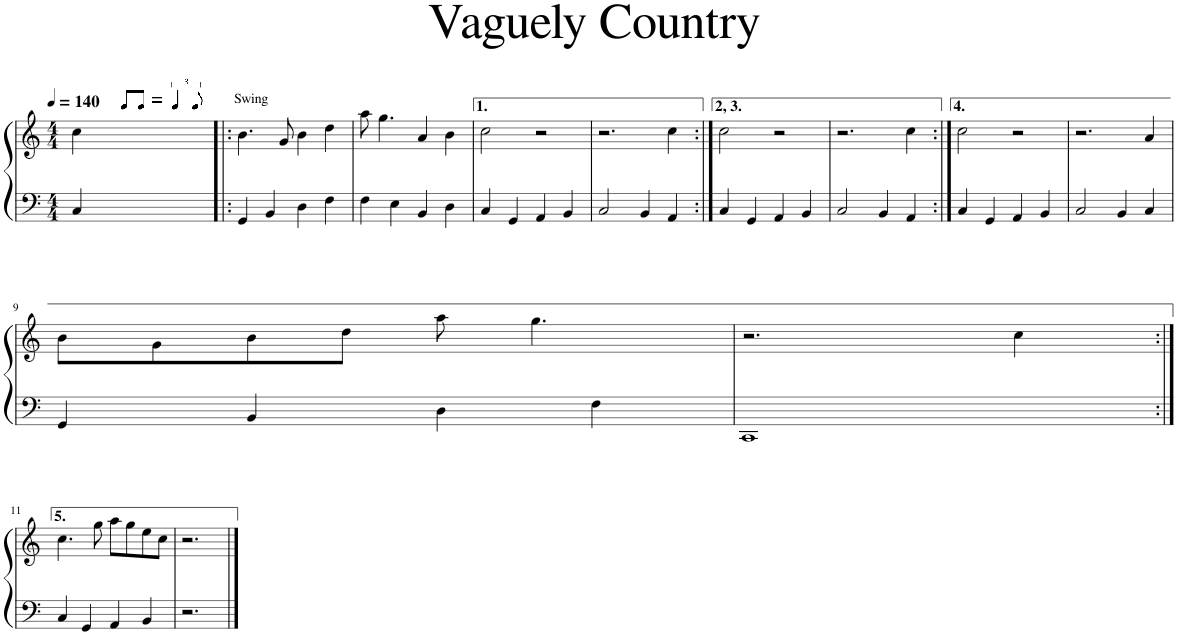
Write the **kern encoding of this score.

**kern	**kern
*part1	*part1
*staff2	*staff1
*I"Piano	*
*I'Pno.	*
*clefF4	*clefG2
*k[]	*k[]
*M4/4	*M4/4
*MM140	*MM140
=	=
!	!LO:TX:a:t=Swing
4C/	4cc\
=1!|:	=1!|:
4GG/	4.b\
4BB/	.
.	8g/
4D\	4b\
4F\	4dd\
=2	=2
4F\	8aa\
.	4.gg\
4E\	.
4BB/	4a/
4D\	4b\
=3	=3
4C/	2cc\
4GG/	.
4AA/	2r
4BB/	.
=4	=4
2C/	2.r
4BB/	.
4AA/	4cc\
=5:|!	=5:|!
4C/	2cc\
4GG/	.
4AA/	2r
4BB/	.
=6	=6
2C/	2.r
4BB/	.
4AA/	4cc\
=7:|!	=7:|!
4C/	2cc\
4GG/	.
4AA/	2r
4BB/	.
=8	=8
2C/	2.r
4BB/	.
4C/	4a/
!!LO:LB:g=z
=9	=9
4GG/	8b\L
.	8g\
4BB/	8b\
.	8dd\J
4D\	8aa\
.	4.gg\
4F\	.
=10	=10
1CC	2.r
.	4cc\
!!LO:LB:g=z
=11:|!	=11:|!
4C/	4.cc\
4GG/	.
.	8gg\
4AA/	8aa\L
.	8gg\
4BB/	8ee\
.	8cc\J
=12	=12
2.r	2.r
==	==
*-	*-
